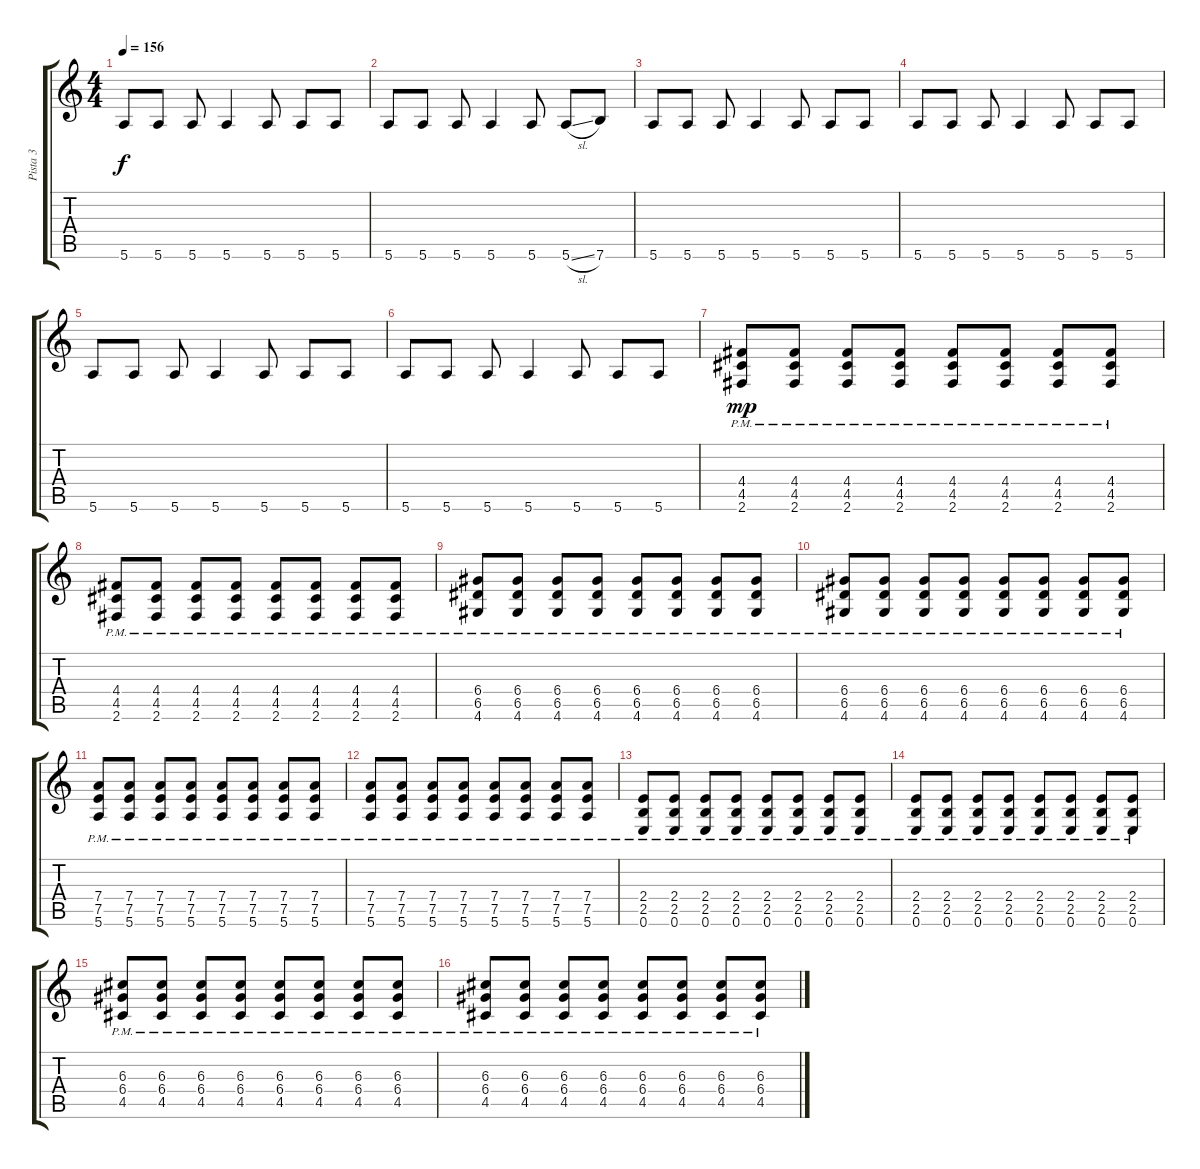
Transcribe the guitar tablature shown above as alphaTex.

\track ("Pista 3" "Pista 3") {instrument overdrivenguitar}
\staff {score tabs}
\tuning (E4 B3 G3 D3 A2 E2) {hide}
\ts (4 4)
\tempo 156
\clef g2
\ks c
5.6.8{dy f} 5.6.8 5.6.8 5.6.4 5.6.8 5.6.8 5.6.8 |
5.6.8 5.6.8 5.6.8 5.6.4 5.6.8 5.6{sl}.8 7.6.8 |
5.6.8 5.6.8 5.6.8 5.6.4 5.6.8 5.6.8 5.6.8 |
5.6.8 5.6.8 5.6.8 5.6.4 5.6.8 5.6.8 5.6.8 |
5.6.8 5.6.8 5.6.8 5.6.4 5.6.8 5.6.8 5.6.8 |
5.6.8 5.6.8 5.6.8 5.6.4 5.6.8 5.6.8 5.6.8 |
(4.4{pm} 4.5{pm} 2.6{pm}).8{dy mp} (4.4{pm} 4.5{pm} 2.6{pm}).8 (4.4{pm} 4.5{pm} 2.6{pm}).8 (4.4{pm} 4.5{pm} 2.6{pm}).8 (4.4{pm} 4.5{pm} 2.6{pm}).8 (4.4{pm} 4.5{pm} 2.6{pm}).8 (4.4{pm} 4.5{pm} 2.6{pm}).8 (4.4{pm} 4.5{pm} 2.6{pm}).8 |
(4.4{pm} 4.5{pm} 2.6{pm}).8 (4.4{pm} 4.5{pm} 2.6{pm}).8 (4.4{pm} 4.5{pm} 2.6{pm}).8 (4.4{pm} 4.5{pm} 2.6{pm}).8 (4.4{pm} 4.5{pm} 2.6{pm}).8 (4.4{pm} 4.5{pm} 2.6{pm}).8 (4.4{pm} 4.5{pm} 2.6{pm}).8 (4.4{pm} 4.5{pm} 2.6{pm}).8 |
(6.4{pm} 6.5{pm} 4.6{pm}).8 (6.4{pm} 6.5{pm} 4.6{pm}).8 (6.4{pm} 6.5{pm} 4.6{pm}).8 (6.4{pm} 6.5{pm} 4.6{pm}).8 (6.4{pm} 6.5{pm} 4.6{pm}).8 (6.4{pm} 6.5{pm} 4.6{pm}).8 (6.4{pm} 6.5{pm} 4.6{pm}).8 (6.4{pm} 6.5{pm} 4.6{pm}).8 |
(6.4{pm} 6.5{pm} 4.6{pm}).8 (6.4{pm} 6.5{pm} 4.6{pm}).8 (6.4{pm} 6.5{pm} 4.6{pm}).8 (6.4{pm} 6.5{pm} 4.6{pm}).8 (6.4{pm} 6.5{pm} 4.6{pm}).8 (6.4{pm} 6.5{pm} 4.6{pm}).8 (6.4{pm} 6.5{pm} 4.6{pm}).8 (6.4{pm} 6.5{pm} 4.6{pm}).8 |
(7.4{pm} 7.5{pm} 5.6{pm}).8 (7.4{pm} 7.5{pm} 5.6{pm}).8 (7.4{pm} 7.5{pm} 5.6{pm}).8 (7.4{pm} 7.5{pm} 5.6{pm}).8 (7.4{pm} 7.5{pm} 5.6{pm}).8 (7.4{pm} 7.5{pm} 5.6{pm}).8 (7.4{pm} 7.5{pm} 5.6{pm}).8 (7.4{pm} 7.5{pm} 5.6{pm}).8 |
(7.4{pm} 7.5{pm} 5.6{pm}).8 (7.4{pm} 7.5{pm} 5.6{pm}).8 (7.4{pm} 7.5{pm} 5.6{pm}).8 (7.4{pm} 7.5{pm} 5.6{pm}).8 (7.4{pm} 7.5{pm} 5.6{pm}).8 (7.4{pm} 7.5{pm} 5.6{pm}).8 (7.4{pm} 7.5{pm} 5.6{pm}).8 (7.4{pm} 7.5{pm} 5.6{pm}).8 |
(2.4{pm} 2.5{pm} 0.6{pm}).8 (2.4{pm} 2.5{pm} 0.6{pm}).8 (2.4{pm} 2.5{pm} 0.6{pm}).8 (2.4{pm} 2.5{pm} 0.6{pm}).8 (2.4{pm} 2.5{pm} 0.6{pm}).8 (2.4{pm} 2.5{pm} 0.6{pm}).8 (2.4{pm} 2.5{pm} 0.6{pm}).8 (2.4{pm} 2.5{pm} 0.6{pm}).8 |
(2.4{pm} 2.5{pm} 0.6{pm}).8 (2.4{pm} 2.5{pm} 0.6{pm}).8 (2.4{pm} 2.5{pm} 0.6{pm}).8 (2.4{pm} 2.5{pm} 0.6{pm}).8 (2.4{pm} 2.5{pm} 0.6{pm}).8 (2.4{pm} 2.5{pm} 0.6{pm}).8 (2.4{pm} 2.5{pm} 0.6{pm}).8 (2.4{pm} 2.5{pm} 0.6{pm}).8 |
(6.3{pm} 6.4{pm} 4.5{pm}).8 (6.3{pm} 6.4{pm} 4.5{pm}).8 (6.3{pm} 6.4{pm} 4.5{pm}).8 (6.3{pm} 6.4{pm} 4.5{pm}).8 (6.3{pm} 6.4{pm} 4.5{pm}).8 (6.3{pm} 6.4{pm} 4.5{pm}).8 (6.3{pm} 6.4{pm} 4.5{pm}).8 (6.3{pm} 6.4{pm} 4.5{pm}).8 |
(6.3{pm} 6.4{pm} 4.5{pm}).8 (6.3{pm} 6.4{pm} 4.5{pm}).8 (6.3{pm} 6.4{pm} 4.5{pm}).8 (6.3{pm} 6.4{pm} 4.5{pm}).8 (6.3{pm} 6.4{pm} 4.5{pm}).8 (6.3{pm} 6.4{pm} 4.5{pm}).8 (6.3{pm} 6.4{pm} 4.5{pm}).8 (6.3{pm} 6.4{pm} 4.5{pm}).8
